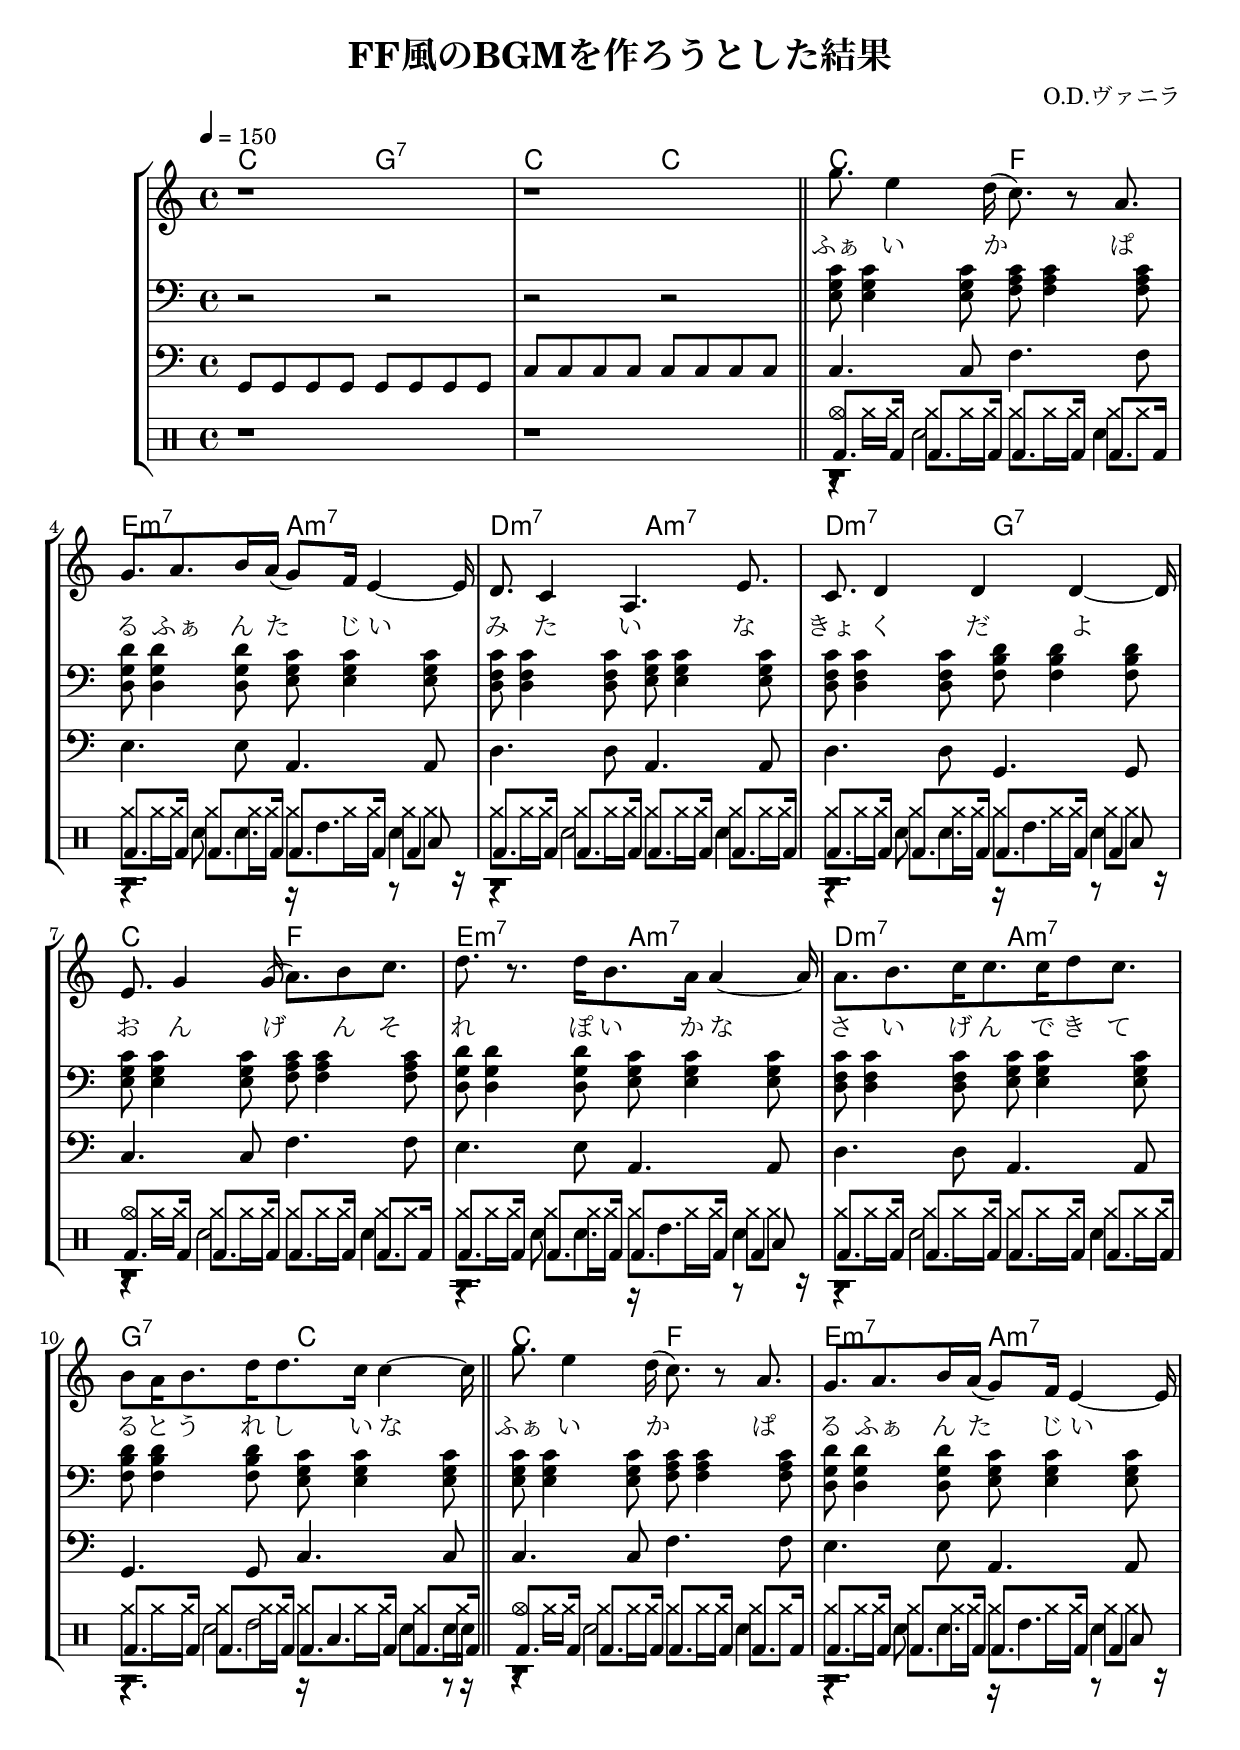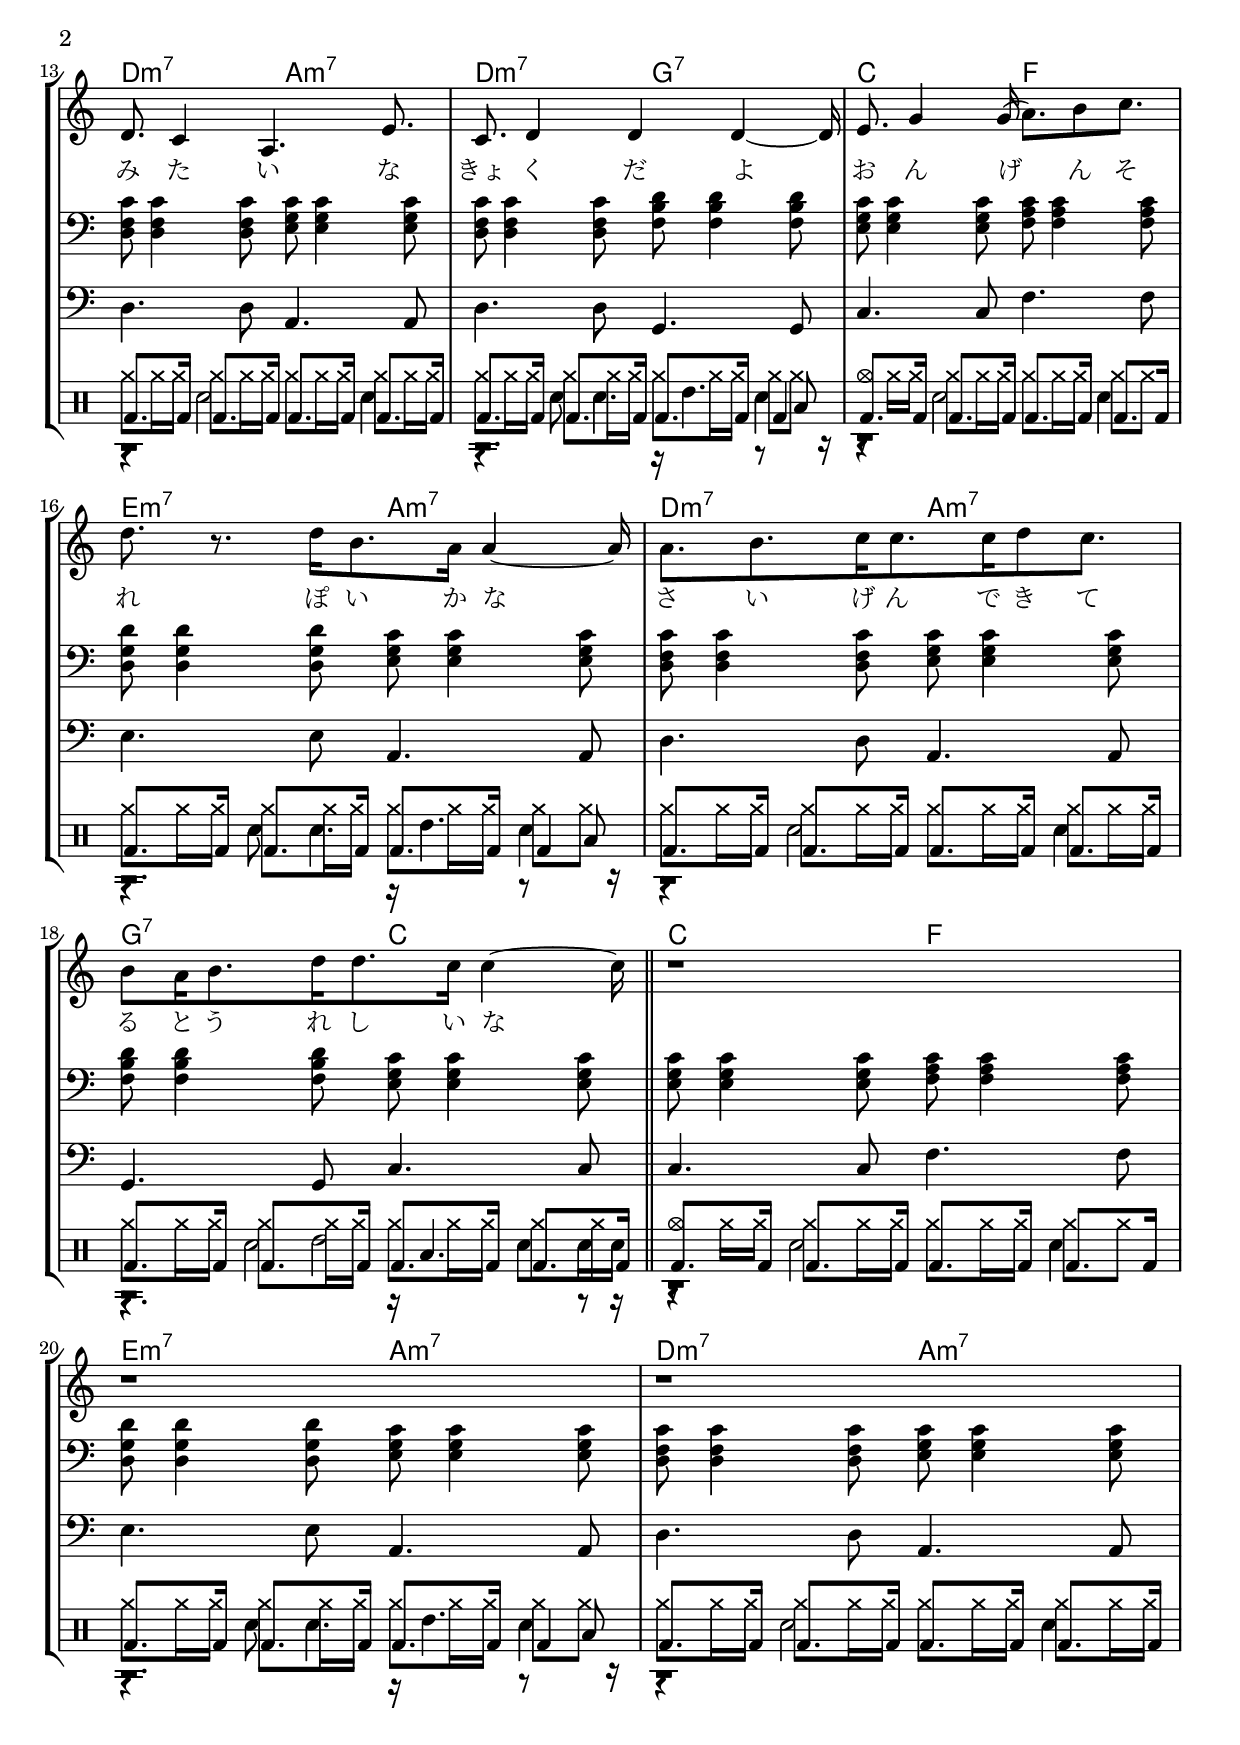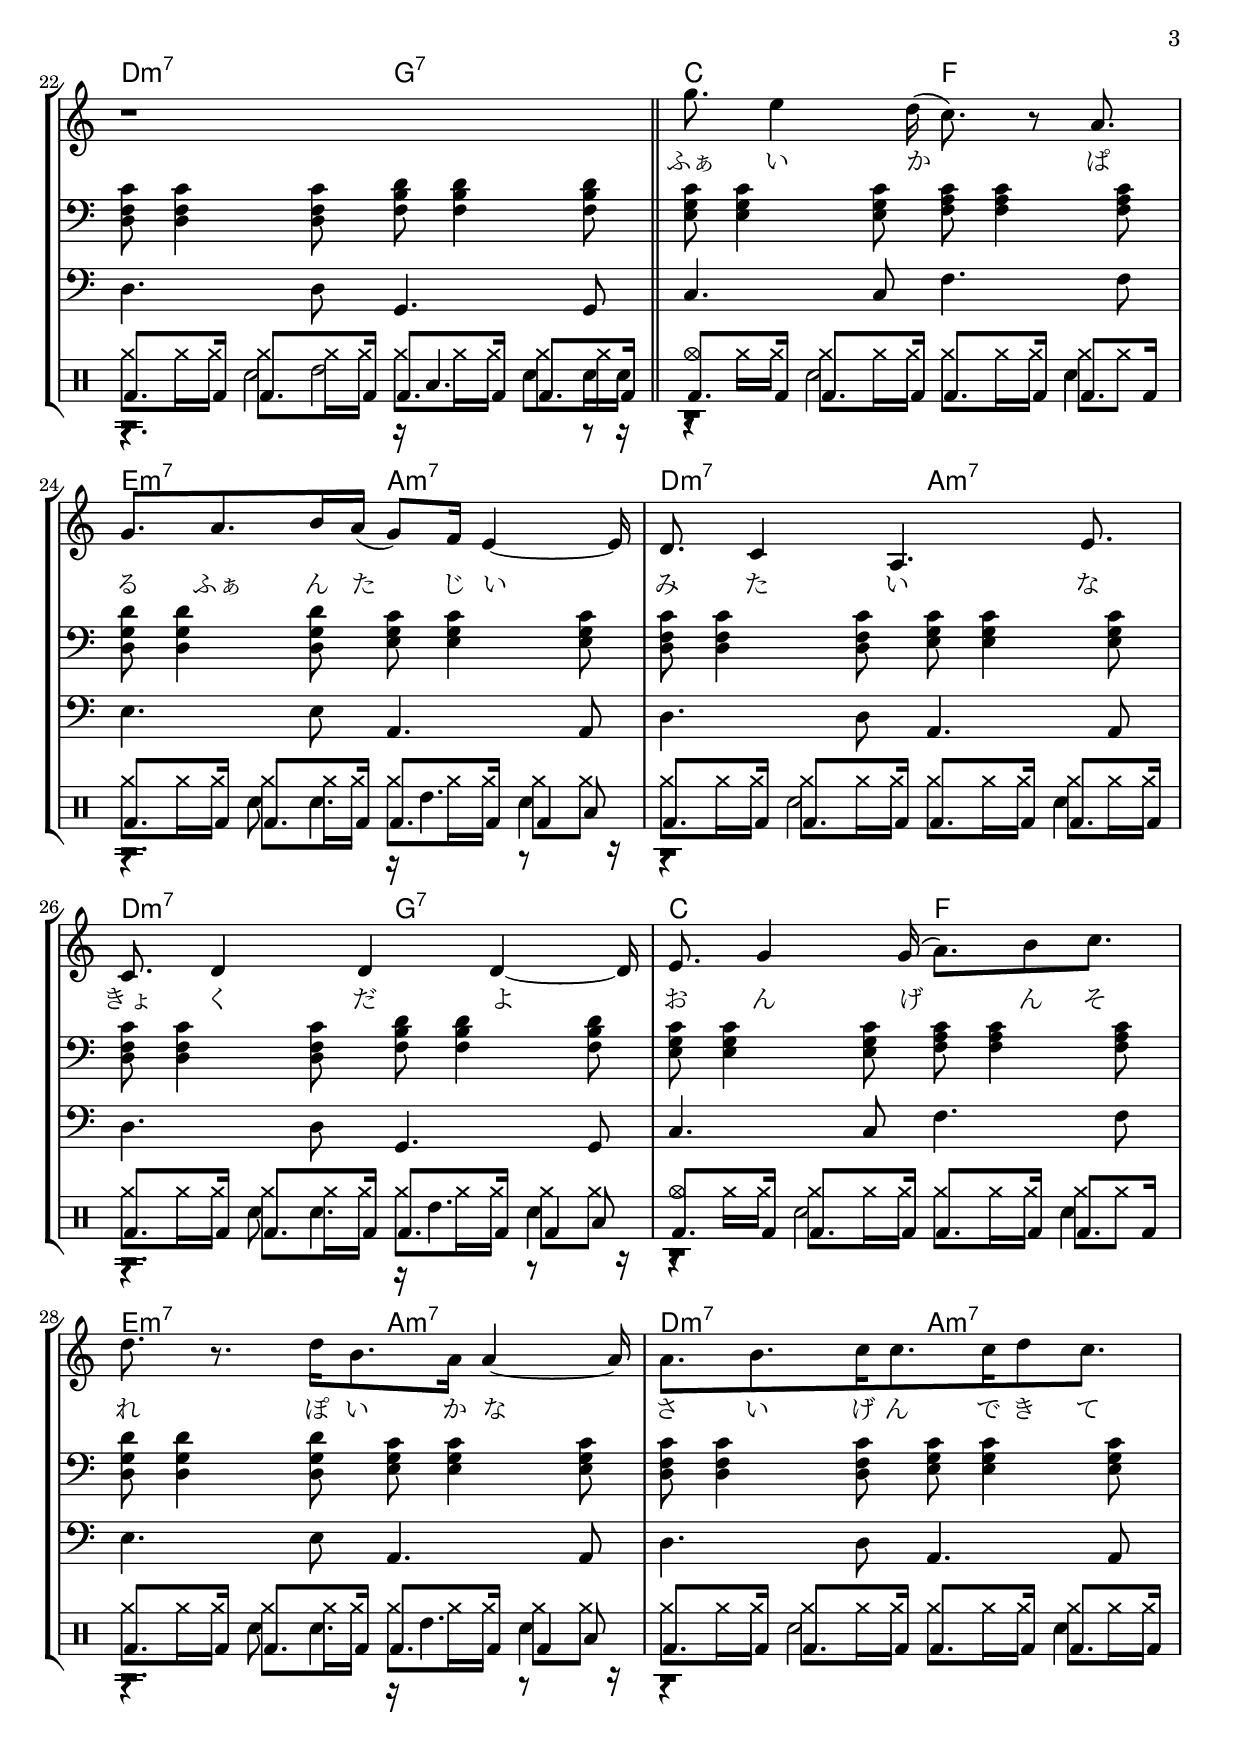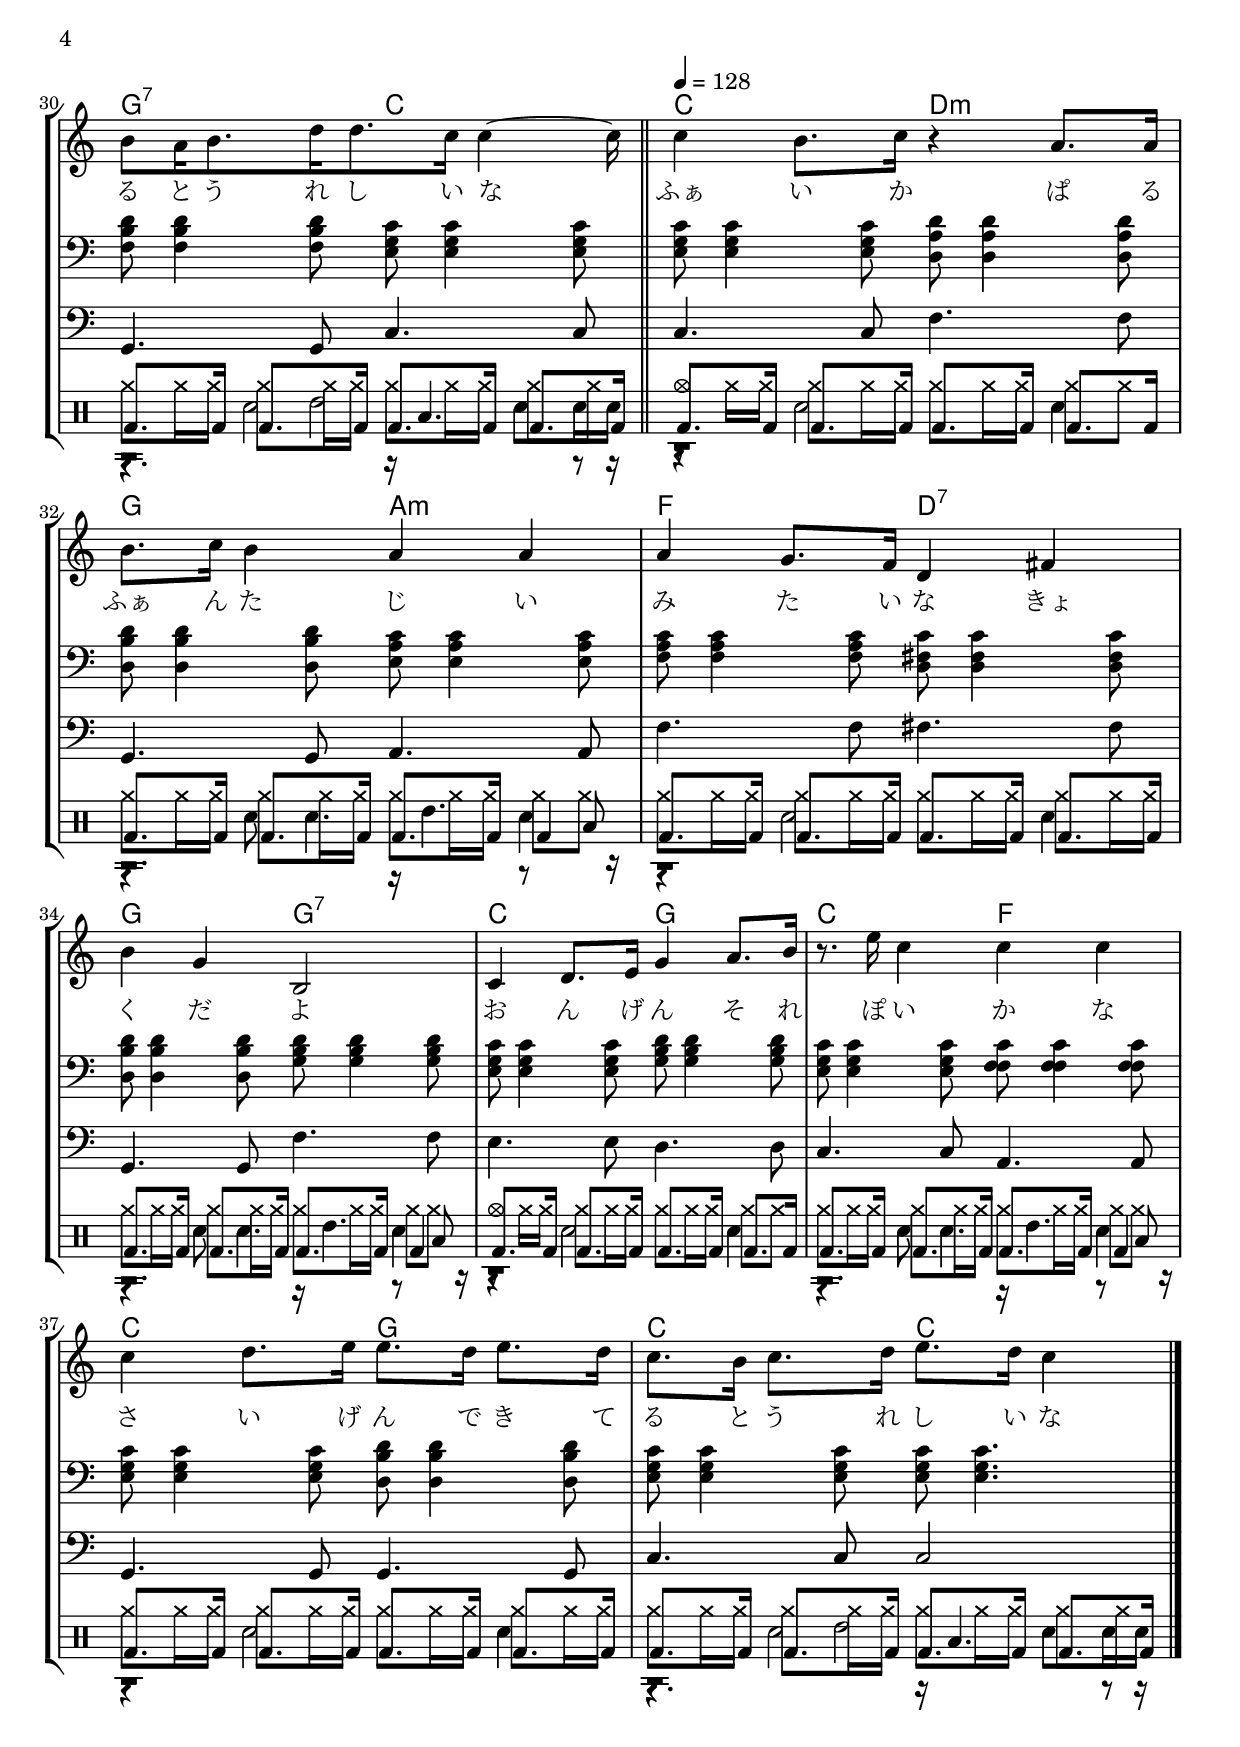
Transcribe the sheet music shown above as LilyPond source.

\version "2.12.1"

\header {
	title = \markup {FF風のBGMを作ろうとした結果}
	composer = \markup \center-column {O.D.ヴァニラ}
}

harmony = \chordmode {
	c2 g:7 c c 

	c f e:min7 a:min7 d:min7 a:min7 d:min7 g:7 c f e:min7 a:min7 d:min7 a:min7 g:7 c 

	c f e:min7 a:min7 d:min7 a:min7 d:min7 g:7 c f e:min7 a:min7 d:min7 a:min7 g:7 c 

	c f e:min7 a:min7 d:min7 a:min7 d:min7 g:7 

	c f e:min7 a:min7 d:min7 a:min7 d:min7 g:7 c f e:min7 a:min7 d:min7 a:min7 g:7 c 

	c d:m g a:m f d:7 g g:7 c g c f c g c c 
}

melody = {
	\key c \major
	\tempo 4 = 150
	r1 | r1   
	\set Staff.midiInstrument = #"Brass Section"
	 g''8.  e''4  d''16  (c''8.)  r8  a'8. 
	g'8.  a'8.  b'16  a'16  (g'8)  f'16  e'4~e'16 
	d'8.  c'4  a4.  e'8. 
	c'8.  d'4  d'4  d'4~d'16 
	e'8.  g'4  g'16  (a'8.)  b'8  c''8. 
	d''8.  r8.  d''16  b'8.  a'16  a'4~a'16 
	a'8.  b'8.  c''16  c''8.  c''16  d''8  c''8. 
	b'8  a'16  b'8.  d''16  d''8.  c''16  c''4~c''16
	\set Staff.midiInstrument = #"Brass Section"
	 g''8.  e''4  d''16  (c''8.)  r8  a'8. 
	g'8.  a'8.  b'16  a'16  (g'8)  f'16  e'4~e'16 
	d'8.  c'4  a4.  e'8. 
	c'8.  d'4  d'4  d'4~d'16 
	e'8.  g'4  g'16  (a'8.)  b'8  c''8. 
	d''8.  r8.  d''16  b'8.  a'16  a'4~a'16 
	a'8.  b'8.  c''16  c''8.  c''16  d''8  c''8. 
	b'8  a'16  b'8.  d''16  d''8.  c''16  c''4~c''16
	r1 | r1 | r1 | r1   
	\set Staff.midiInstrument = #"Brass Section"
	 g''8.  e''4  d''16  (c''8.)  r8  a'8. 
	g'8.  a'8.  b'16  a'16  (g'8)  f'16  e'4~e'16 
	d'8.  c'4  a4.  e'8. 
	c'8.  d'4  d'4  d'4~d'16 
	e'8.  g'4  g'16  (a'8.)  b'8  c''8. 
	d''8.  r8.  d''16  b'8.  a'16  a'4~a'16 
	a'8.  b'8.  c''16  c''8.  c''16  d''8  c''8. 
	b'8  a'16  b'8.  d''16  d''8.  c''16  c''4~c''16
	\set Staff.midiInstrument = #"Koto"
		\tempo 4 = 128
 c''4  b'8.  c''16  r4  a'8.  a'16 
	b'8.  c''16  b'4  a'4  a'4 
	a'4  g'8.  f'16  d'4  fis'4 
	b'4  g'4  b2 
	c'4  d'8.  e'16  g'4  a'8.  b'16 
	r8.  e''16  c''4  c''4  c''4 
	c''4  d''8.  e''16  e''8.  d''16  e''8.  d''16 
	c''8.  b'16  c''8.  d''16  e''8.  d''16  c''4
	\bar "|."
}

words = \lyricmode {
	
	ふぁ  い  か  ぱ  る  ふぁ  ん  た  じ  い  み  た  い  な  きょ  く  だ  よ  お  ん  げ  ん  そ  れ  ぽ  い  か  な  さ  い  げ  ん  で  き  て  る  と  う  れ  し  い  な  
	ふぁ  い  か  ぱ  る  ふぁ  ん  た  じ  い  み  た  い  な  きょ  く  だ  よ  お  ん  げ  ん  そ  れ  ぽ  い  か  な  さ  い  げ  ん  で  き  て  る  と  う  れ  し  い  な  
	
	ふぁ  い  か  ぱ  る  ふぁ  ん  た  じ  い  み  た  い  な  きょ  く  だ  よ  お  ん  げ  ん  そ  れ  ぽ  い  か  な  さ  い  げ  ん  で  き  て  る  と  う  れ  し  い  な  
	ふぁ  い  か  ぱ  る  ふぁ  ん  た  じ  い  み  た  い  な  きょ  く  だ  よ  お  ん  げ  ん  そ  れ  ぽ  い  か  な  さ  い  げ  ん  で  き  て  る  と  う  れ  し  い  な  
}

tempochange = {
	\tempo 4 = 150
	r1 | r1 \bar "||"
	\tempo 4 = 150
	r1 | r1 | r1 | r1 | r1 | r1 | r1 | r1 \bar "||"
	\tempo 4 = 150
	r1 | r1 | r1 | r1 | r1 | r1 | r1 | r1 \bar "||"
	\tempo 4 = 150
	r1 | r1 | r1 | r1 \bar "||"
	\tempo 4 = 150
	r1 | r1 | r1 | r1 | r1 | r1 | r1 | r1 \bar "||"
	\tempo 4 = 128
	r1 | r1 | r1 | r1 | r1 | r1 | r1 | r1 \bar "|."
}

mainacc = {
	\clef bass
	\set Staff.midiInstrument = #"Acoustic grand"
	\key c \major
	\tempo 4 = 150
	r2
	r2
	r2
	r2
	\bar "||"

	\set Staff.midiInstrument = #"String Ensemble 2"
	<e g c'>8 <e g c'>4 <e g c'>8
	<f a c'>8 <f a c'>4 <f a c'>8
	<d g d'>8 <d g d'>4 <d g d'>8
	<e g c'>8 <e g c'>4 <e g c'>8
	<d f c'>8 <d f c'>4 <d f c'>8
	<e g c'>8 <e g c'>4 <e g c'>8
	<d f c'>8 <d f c'>4 <d f c'>8
	<f b d'>8 <f b d'>4 <f b d'>8
	<e g c'>8 <e g c'>4 <e g c'>8
	<f a c'>8 <f a c'>4 <f a c'>8
	<d g d'>8 <d g d'>4 <d g d'>8
	<e g c'>8 <e g c'>4 <e g c'>8
	<d f c'>8 <d f c'>4 <d f c'>8
	<e g c'>8 <e g c'>4 <e g c'>8
	<f b d'>8 <f b d'>4 <f b d'>8
	<e g c'>8 <e g c'>4 <e g c'>8
	\bar "||"

	\set Staff.midiInstrument = #"String Ensemble 2"
	<e g c'>8 <e g c'>4 <e g c'>8
	<f a c'>8 <f a c'>4 <f a c'>8
	<d g d'>8 <d g d'>4 <d g d'>8
	<e g c'>8 <e g c'>4 <e g c'>8
	<d f c'>8 <d f c'>4 <d f c'>8
	<e g c'>8 <e g c'>4 <e g c'>8
	<d f c'>8 <d f c'>4 <d f c'>8
	<f b d'>8 <f b d'>4 <f b d'>8
	<e g c'>8 <e g c'>4 <e g c'>8
	<f a c'>8 <f a c'>4 <f a c'>8
	<d g d'>8 <d g d'>4 <d g d'>8
	<e g c'>8 <e g c'>4 <e g c'>8
	<d f c'>8 <d f c'>4 <d f c'>8
	<e g c'>8 <e g c'>4 <e g c'>8
	<f b d'>8 <f b d'>4 <f b d'>8
	<e g c'>8 <e g c'>4 <e g c'>8
	\bar "||"

	\set Staff.midiInstrument = #"String Ensemble 2"
	<e g c'>8 <e g c'>4 <e g c'>8
	<f a c'>8 <f a c'>4 <f a c'>8
	<d g d'>8 <d g d'>4 <d g d'>8
	<e g c'>8 <e g c'>4 <e g c'>8
	<d f c'>8 <d f c'>4 <d f c'>8
	<e g c'>8 <e g c'>4 <e g c'>8
	<d f c'>8 <d f c'>4 <d f c'>8
	<f b d'>8 <f b d'>4 <f b d'>8
	\bar "||"

	\set Staff.midiInstrument = #"String Ensemble 2"
	<e g c'>8 <e g c'>4 <e g c'>8
	<f a c'>8 <f a c'>4 <f a c'>8
	<d g d'>8 <d g d'>4 <d g d'>8
	<e g c'>8 <e g c'>4 <e g c'>8
	<d f c'>8 <d f c'>4 <d f c'>8
	<e g c'>8 <e g c'>4 <e g c'>8
	<d f c'>8 <d f c'>4 <d f c'>8
	<f b d'>8 <f b d'>4 <f b d'>8
	<e g c'>8 <e g c'>4 <e g c'>8
	<f a c'>8 <f a c'>4 <f a c'>8
	<d g d'>8 <d g d'>4 <d g d'>8
	<e g c'>8 <e g c'>4 <e g c'>8
	<d f c'>8 <d f c'>4 <d f c'>8
	<e g c'>8 <e g c'>4 <e g c'>8
	<f b d'>8 <f b d'>4 <f b d'>8
	<e g c'>8 <e g c'>4 <e g c'>8
	\bar "||"

	\set Staff.midiInstrument = #"Kalimba"
	\tempo 4 = 128
	<e g c'>8 <e g c'>4 <e g c'>8
	<d a d'>8 <d a d'>4 <d a d'>8
	<d b d'>8 <d b d'>4 <d b d'>8
	<e a c'>8 <e a c'>4 <e a c'>8
	<f a c'>8 <f a c'>4 <f a c'>8
	<d fis c'>8 <d fis c'>4 <d fis c'>8
	<d b d'>8 <d b d'>4 <d b d'>8
	<g b d'>8 <g b d'>4 <g b d'>8
	<e g c'>8 <e g c'>4 <e g c'>8
	<g b d'>8 <g b d'>4 <g b d'>8
	<e g c'>8 <e g c'>4 <e g c'>8
	<f f c'>8 <f f c'>4 <f f c'>8
	<e g c'>8 <e g c'>4 <e g c'>8
	<d b d'>8 <d b d'>4 <d b d'>8
	<e g c'>8 <e g c'>4 <e g c'>8
	<e g c'>8 <e g c'>4.
	\bar "|."
}

subacc = {
	\clef bass
	\set Staff.midiInstrument = #"Slap Bass 1"
	\key c \major
	\tempo 4 = 150
	g,8 g,8 g,8 g,8
	g,8 g,8 g,8 g,8
	c8 c8 c8 c8
	c8 c8 c8 c8
	\bar "||"

	\set Staff.midiInstrument = #"Slap Bass 1"
	c4.c8
	f4.f8
	e4.e8
	a,4.a,8
	d4.d8
	a,4.a,8
	d4.d8
	g,4.g,8
	c4.c8
	f4.f8
	e4.e8
	a,4.a,8
	d4.d8
	a,4.a,8
	g,4.g,8
	c4.c8
	\bar "||"

	\set Staff.midiInstrument = #"Slap Bass 1"
	c4.c8
	f4.f8
	e4.e8
	a,4.a,8
	d4.d8
	a,4.a,8
	d4.d8
	g,4.g,8
	c4.c8
	f4.f8
	e4.e8
	a,4.a,8
	d4.d8
	a,4.a,8
	g,4.g,8
	c4.c8
	\bar "||"

	\set Staff.midiInstrument = #"Slap Bass 1"
	c4.c8
	f4.f8
	e4.e8
	a,4.a,8
	d4.d8
	a,4.a,8
	d4.d8
	g,4.g,8
	\bar "||"

	\set Staff.midiInstrument = #"Slap Bass 1"
	c4.c8
	f4.f8
	e4.e8
	a,4.a,8
	d4.d8
	a,4.a,8
	d4.d8
	g,4.g,8
	c4.c8
	f4.f8
	e4.e8
	a,4.a,8
	d4.d8
	a,4.a,8
	g,4.g,8
	c4.c8
	\bar "||"

	\set Staff.midiInstrument = #"Slap Bass 1"
	\tempo 4 = 128
	c4.c8
	f4.f8
	g,4.g,8
	a,4.a,8
	f4.f8
	fis4.fis8
	g,4.g,8
	f4.f8
	e4.e8
	d4.d8
	c4.c8
	a,4.a,8
	g,4.g,8
	g,4.g,8
	c4.c8
	c2
	\bar "|."
}

percA = {
	\drummode {
	r1 |r1 \bar "||"
	r8 cymr16 cymr16 cymr8 cymr16 cymr16 cymr8 cymr16 cymr16 cymr8 cymr8  |cymr8 cymr16 cymr16 cymr8 cymr16 cymr16 cymr8 cymr16 cymr16 cymr8 cymr8  |cymr8 cymr16 cymr16 cymr8 cymr16 cymr16 cymr8 cymr16 cymr16 cymr8 cymr16 cymr16  |cymr8 cymr16 cymr16 cymr8 cymr16 cymr16 cymr8 cymr16 cymr16 cymr8 cymr8  |r8 cymr16 cymr16 cymr8 cymr16 cymr16 cymr8 cymr16 cymr16 cymr8 cymr8  |cymr8 cymr16 cymr16 cymr8 cymr16 cymr16 cymr8 cymr16 cymr16 cymr8 cymr8  |cymr8 cymr16 cymr16 cymr8 cymr16 cymr16 cymr8 cymr16 cymr16 cymr8 cymr16 cymr16  |cymr8 cymr16 cymr16 cymr8 cymr16 cymr16 cymr8 cymr16 cymr16 cymr8 cymr8  \bar "||"
	r8 cymr16 cymr16 cymr8 cymr16 cymr16 cymr8 cymr16 cymr16 cymr8 cymr8  |cymr8 cymr16 cymr16 cymr8 cymr16 cymr16 cymr8 cymr16 cymr16 cymr8 cymr8  |cymr8 cymr16 cymr16 cymr8 cymr16 cymr16 cymr8 cymr16 cymr16 cymr8 cymr16 cymr16  |cymr8 cymr16 cymr16 cymr8 cymr16 cymr16 cymr8 cymr16 cymr16 cymr8 cymr8  |r8 cymr16 cymr16 cymr8 cymr16 cymr16 cymr8 cymr16 cymr16 cymr8 cymr8  |cymr8 cymr16 cymr16 cymr8 cymr16 cymr16 cymr8 cymr16 cymr16 cymr8 cymr8  |cymr8 cymr16 cymr16 cymr8 cymr16 cymr16 cymr8 cymr16 cymr16 cymr8 cymr16 cymr16  |cymr8 cymr16 cymr16 cymr8 cymr16 cymr16 cymr8 cymr16 cymr16 cymr8 cymr8  \bar "||"
	r8 cymr16 cymr16 cymr8 cymr16 cymr16 cymr8 cymr16 cymr16 cymr8 cymr8  |cymr8 cymr16 cymr16 cymr8 cymr16 cymr16 cymr8 cymr16 cymr16 cymr8 cymr8  |cymr8 cymr16 cymr16 cymr8 cymr16 cymr16 cymr8 cymr16 cymr16 cymr8 cymr16 cymr16  |cymr8 cymr16 cymr16 cymr8 cymr16 cymr16 cymr8 cymr16 cymr16 cymr8 cymr8  \bar "||"
	r8 cymr16 cymr16 cymr8 cymr16 cymr16 cymr8 cymr16 cymr16 cymr8 cymr8  |cymr8 cymr16 cymr16 cymr8 cymr16 cymr16 cymr8 cymr16 cymr16 cymr8 cymr8  |cymr8 cymr16 cymr16 cymr8 cymr16 cymr16 cymr8 cymr16 cymr16 cymr8 cymr16 cymr16  |cymr8 cymr16 cymr16 cymr8 cymr16 cymr16 cymr8 cymr16 cymr16 cymr8 cymr8  |r8 cymr16 cymr16 cymr8 cymr16 cymr16 cymr8 cymr16 cymr16 cymr8 cymr8  |cymr8 cymr16 cymr16 cymr8 cymr16 cymr16 cymr8 cymr16 cymr16 cymr8 cymr8  |cymr8 cymr16 cymr16 cymr8 cymr16 cymr16 cymr8 cymr16 cymr16 cymr8 cymr16 cymr16  |cymr8 cymr16 cymr16 cymr8 cymr16 cymr16 cymr8 cymr16 cymr16 cymr8 cymr8  \bar "||"
	r8 cymr16 cymr16 cymr8 cymr16 cymr16 cymr8 cymr16 cymr16 cymr8 cymr8  |cymr8 cymr16 cymr16 cymr8 cymr16 cymr16 cymr8 cymr16 cymr16 cymr8 cymr8  |cymr8 cymr16 cymr16 cymr8 cymr16 cymr16 cymr8 cymr16 cymr16 cymr8 cymr16 cymr16  |cymr8 cymr16 cymr16 cymr8 cymr16 cymr16 cymr8 cymr16 cymr16 cymr8 cymr8  |r8 cymr16 cymr16 cymr8 cymr16 cymr16 cymr8 cymr16 cymr16 cymr8 cymr8  |cymr8 cymr16 cymr16 cymr8 cymr16 cymr16 cymr8 cymr16 cymr16 cymr8 cymr8  |cymr8 cymr16 cymr16 cymr8 cymr16 cymr16 cymr8 cymr16 cymr16 cymr8 cymr16 cymr16  |cymr8 cymr16 cymr16 cymr8 cymr16 cymr16 cymr8 cymr16 cymr16 cymr8 cymr8  \bar "|."
	}
}

percB = {
	\drummode {
	r1 |r1 \bar "||"
	r4 sn2 sn4  |r4 sn8 sn4. sn4  |r4 sn2 sn4  |r4 sn8 sn4. sn4  |r4 sn2 sn4  |r4 sn8 sn4. sn4  |r4 sn2 sn4  |r4 sn2 sn8 sn16 sn16  \bar "||"
	r4 sn2 sn4  |r4 sn8 sn4. sn4  |r4 sn2 sn4  |r4 sn8 sn4. sn4  |r4 sn2 sn4  |r4 sn8 sn4. sn4  |r4 sn2 sn4  |r4 sn2 sn8 sn16 sn16  \bar "||"
	r4 sn2 sn4  |r4 sn8 sn4. sn4  |r4 sn2 sn4  |r4 sn2 sn8 sn16 sn16  \bar "||"
	r4 sn2 sn4  |r4 sn8 sn4. sn4  |r4 sn2 sn4  |r4 sn8 sn4. sn4  |r4 sn2 sn4  |r4 sn8 sn4. sn4  |r4 sn2 sn4  |r4 sn2 sn8 sn16 sn16  \bar "||"
	r4 sn2 sn4  |r4 sn8 sn4. sn4  |r4 sn2 sn4  |r4 sn8 sn4. sn4  |r4 sn2 sn4  |r4 sn8 sn4. sn4  |r4 sn2 sn4  |r4 sn2 sn8 sn16 sn16  \bar "|."
	}
}

percC = {
	\drummode {
	r1 |r1 \bar "||"
	bd8. bd16 bd8. bd16 bd8. bd16 bd8. bd16  |bd8. bd16 bd8. bd16 bd8. bd16 bd4  |bd8. bd16 bd8. bd16 bd8. bd16 bd8. bd16  |bd8. bd16 bd8. bd16 bd8. bd16 bd4  |bd8. bd16 bd8. bd16 bd8. bd16 bd8. bd16  |bd8. bd16 bd8. bd16 bd8. bd16 bd4  |bd8. bd16 bd8. bd16 bd8. bd16 bd8. bd16  |bd8. bd16 bd8. bd16 bd8. bd16 bd8. bd16  \bar "||"
	bd8. bd16 bd8. bd16 bd8. bd16 bd8. bd16  |bd8. bd16 bd8. bd16 bd8. bd16 bd4  |bd8. bd16 bd8. bd16 bd8. bd16 bd8. bd16  |bd8. bd16 bd8. bd16 bd8. bd16 bd4  |bd8. bd16 bd8. bd16 bd8. bd16 bd8. bd16  |bd8. bd16 bd8. bd16 bd8. bd16 bd4  |bd8. bd16 bd8. bd16 bd8. bd16 bd8. bd16  |bd8. bd16 bd8. bd16 bd8. bd16 bd8. bd16  \bar "||"
	bd8. bd16 bd8. bd16 bd8. bd16 bd8. bd16  |bd8. bd16 bd8. bd16 bd8. bd16 bd4  |bd8. bd16 bd8. bd16 bd8. bd16 bd8. bd16  |bd8. bd16 bd8. bd16 bd8. bd16 bd8. bd16  \bar "||"
	bd8. bd16 bd8. bd16 bd8. bd16 bd8. bd16  |bd8. bd16 bd8. bd16 bd8. bd16 bd4  |bd8. bd16 bd8. bd16 bd8. bd16 bd8. bd16  |bd8. bd16 bd8. bd16 bd8. bd16 bd4  |bd8. bd16 bd8. bd16 bd8. bd16 bd8. bd16  |bd8. bd16 bd8. bd16 bd8. bd16 bd4  |bd8. bd16 bd8. bd16 bd8. bd16 bd8. bd16  |bd8. bd16 bd8. bd16 bd8. bd16 bd8. bd16  \bar "||"
	bd8. bd16 bd8. bd16 bd8. bd16 bd8. bd16  |bd8. bd16 bd8. bd16 bd8. bd16 bd4  |bd8. bd16 bd8. bd16 bd8. bd16 bd8. bd16  |bd8. bd16 bd8. bd16 bd8. bd16 bd4  |bd8. bd16 bd8. bd16 bd8. bd16 bd8. bd16  |bd8. bd16 bd8. bd16 bd8. bd16 bd4  |bd8. bd16 bd8. bd16 bd8. bd16 bd8. bd16  |bd8. bd16 bd8. bd16 bd8. bd16 bd8. bd16  \bar "|."
	}
}

percD = {
	\drummode {
	r1 |r1 \bar "||"
	r1  |r2 r16 tommh4. r16  |r1  |r2 r16 tommh4. r16  |r1  |r2 r16 tommh4. r16  |r1  |r4. tommh2 r8  \bar "||"
	r1  |r2 r16 tommh4. r16  |r1  |r2 r16 tommh4. r16  |r1  |r2 r16 tommh4. r16  |r1  |r4. tommh2 r8  \bar "||"
	r1  |r2 r16 tommh4. r16  |r1  |r4. tommh2 r8  \bar "||"
	r1  |r2 r16 tommh4. r16  |r1  |r2 r16 tommh4. r16  |r1  |r2 r16 tommh4. r16  |r1  |r4. tommh2 r8  \bar "||"
	r1  |r2 r16 tommh4. r16  |r1  |r2 r16 tommh4. r16  |r1  |r2 r16 tommh4. r16  |r1  |r4. tommh2 r8  \bar "|."
	}
}

percE = {
	\drummode {
	r1 |r1 \bar "||"
	r1  |r2. r8 toml8  |r1  |r2. r8 toml8  |r1  |r2. r8 toml8  |r1  |r2 r16 toml4. r16  \bar "||"
	r1  |r2. r8 toml8  |r1  |r2. r8 toml8  |r1  |r2. r8 toml8  |r1  |r2 r16 toml4. r16  \bar "||"
	r1  |r2. r8 toml8  |r1  |r2 r16 toml4. r16  \bar "||"
	r1  |r2. r8 toml8  |r1  |r2. r8 toml8  |r1  |r2. r8 toml8  |r1  |r2 r16 toml4. r16  \bar "||"
	r1  |r2. r8 toml8  |r1  |r2. r8 toml8  |r1  |r2. r8 toml8  |r1  |r2 r16 toml4. r16  \bar "|."
	}
}

percF = {
	\drummode {
	r1 | r1 \bar "||"
	cymc1  |r1 |r1 |r1 |cymc1  |r1 |r1 |r1 \bar "||"
	cymc1  |r1 |r1 |r1 |cymc1  |r1 |r1 |r1 \bar "||"
	cymc1  |r1 |r1 |r1 \bar "||"
	cymc1  |r1 |r1 |r1 |cymc1  |r1 |r1 |r1 \bar "||"
	cymc1  |r1 |r1 |r1 |cymc1  |r1 |r1 |r1 \bar "|."
	}
}

\score {
	<<
		\new StaffGroup <<
			\new ChordNames {\harmony}
			\new Voice = "melody" {\melody}
			\new Lyrics \lyricsto "melody" \words
			\new Staff = "mainacc" {\mainacc}
			\new Staff = "subacc" {\subacc}
			\new DrumStaff <<
				\new DrumVoice {\percA}
				\new DrumVoice {\percB}
				\new DrumVoice {\percC}
				\new DrumVoice {\percD}
				\new DrumVoice {\percE}
				\new DrumVoice {\percF}
			>>
		>>
	>>
	\layout { }
}
